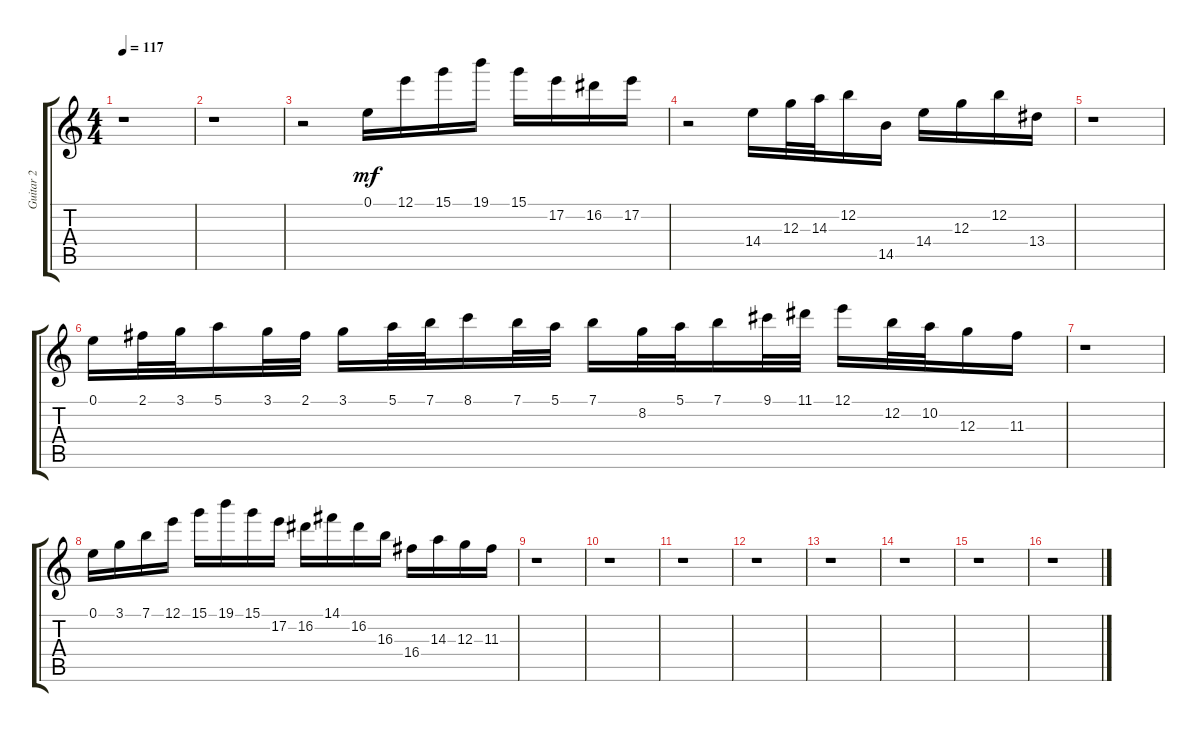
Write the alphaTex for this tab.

\track ("Guitar 2" "Guitar 2") {instrument distortionguitar}
\staff {score tabs}
\tuning (E4 B3 G3 D3 A2 E2) {hide}
\ts (4 4)
\tempo 117
\clef g2
\ks c
r.1{dy mf} |
r.1 |
r.2 0.1.16 12.1.16 15.1.16 19.1.16 15.1.16 17.2.16 16.2.16 17.2.16 |
r.2 14.4.16 12.3.32 14.3.32 12.2.16 14.5.16 14.4.16 12.3.16 12.2.16 13.4.16 |
r.1 |
0.1.16 2.1.32 3.1.32 5.1.16 3.1.32 2.1.32 3.1.16 5.1.32 7.1.32 8.1.16 7.1.32 5.1.32 7.1.16 8.2.32 5.1.32 7.1.16 9.1.32 11.1.32 12.1.16 12.2.32 10.2.32 12.3.16 11.3.16 |
r.1 |
0.1.16 3.1.16 7.1.16 12.1.16 15.1.16 19.1.16 15.1.16 17.2.16 16.2.16 14.1.16 16.2.16 16.3.16 16.4.16 14.3.16 12.3.16 11.3.16 |
r.1 |
r.1 |
r.1 |
r.1 |
r.1 |
r.1 |
r.1 |
r.1
